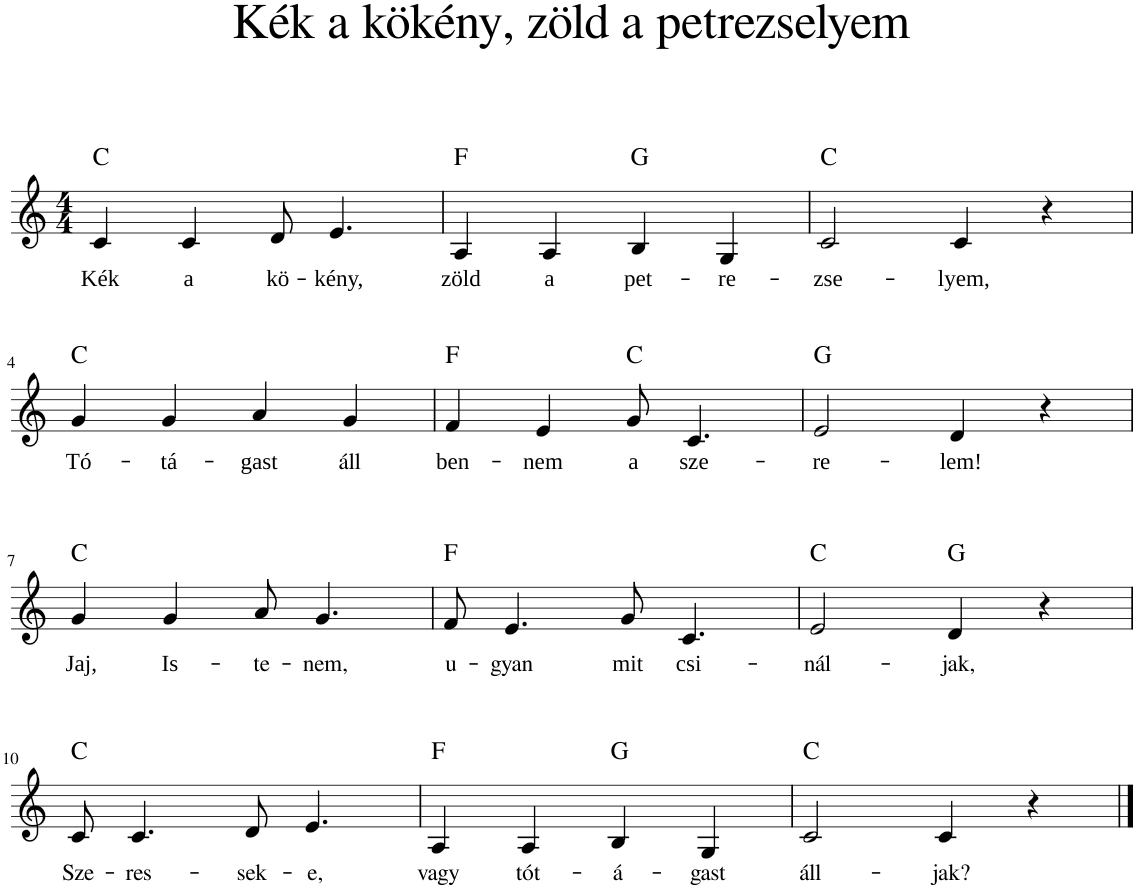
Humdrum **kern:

**kern	**text	**harte
*part1	*part1	*part1
*staff1	*staff1	*
*I"Piano	*	*
*I'Pno	*	*
*clefG2	*	*
*k[]	*	*
*M4/4	*	*
=1	=1	=1
!	!LO:LY:b	!LO:H:kt=N.C.
4c/	Kék	N
!	!LO:LY:b	!
4c/	a	.
!	!LO:LY:b	!
8d/	kö-	.
!	!LO:LY:b	!
4.e/	-kény,	.
=2	=2	=2
!	!LO:LY:b	!LO:H:kt=N.C.
4A/	zöld	N
!	!LO:LY:b	!
4A/	a	.
!	!LO:LY:b	!LO:H:kt=N.C.
4B/	pet-	N
!	!LO:LY:b	!
4G/	-re-	.
=3	=3	=3
!	!LO:LY:b	!LO:H:kt=N.C.
2c/	-zse-	N
!	!LO:LY:b	!
4c/	-lyem,	.
4r	.	.
!!LO:LB:g=z
=4	=4	=4
!	!LO:LY:b	!LO:H:kt=N.C.
4g/	Tó-	N
!	!LO:LY:b	!
4g/	tá-	.
!	!LO:LY:b	!
4a/	-gast	.
!	!LO:LY:b	!
4g/	áll	.
=5	=5	=5
!	!LO:LY:b	!LO:H:kt=N.C.
4f/	ben-	N
!	!LO:LY:b	!
4e/	-nem	.
!	!LO:LY:b	!LO:H:kt=N.C.
8g/	a	N
!	!LO:LY:b	!
4.c/	sze-	.
=6	=6	=6
!	!LO:LY:b	!LO:H:kt=N.C.
2e/	-re-	N
!	!LO:LY:b	!
4d/	-lem!	.
4r	.	.
!!LO:LB:g=z
=7	=7	=7
!	!LO:LY:b	!LO:H:kt=N.C.
4g/	Jaj,	N
!	!LO:LY:b	!
4g/	Is-	.
!	!LO:LY:b	!
8a/	-te-	.
!	!LO:LY:b	!
4.g/	nem,	.
=8	=8	=8
!	!LO:LY:b	!LO:H:kt=N.C.
8f/	u-	N
!	!LO:LY:b	!
4.e/	-gyan	.
!	!LO:LY:b	!
8g/	mit	.
!	!LO:LY:b	!
4.c/	csi-	.
=9	=9	=9
!	!LO:LY:b	!LO:H:kt=N.C.
2e/	-nál-	N
!	!LO:LY:b	!LO:H:kt=N.C.
4d/	-jak,	N
4r	.	.
!!LO:LB:g=z
=10	=10	=10
!	!LO:LY:b	!LO:H:kt=N.C.
8c/	Sze-	N
!	!LO:LY:b	!
4.c/	-res-	.
!	!LO:LY:b	!
8d/	-sek-	.
!	!LO:LY:b	!
4.e/	-e,	.
=11	=11	=11
!	!LO:LY:b	!LO:H:kt=N.C.
4A/	vagy	N
!	!LO:LY:b	!
4A/	tót-	.
!	!LO:LY:b	!LO:H:kt=N.C.
4B/	-á-	N
!	!LO:LY:b	!
4G/	-gast	.
=12	=12	=12
!	!LO:LY:b	!LO:H:kt=N.C.
2c/	áll-	N
!	!LO:LY:b	!
4c/	-jak?	.
4r	.	.
==	==	==
*-	*-	*-
